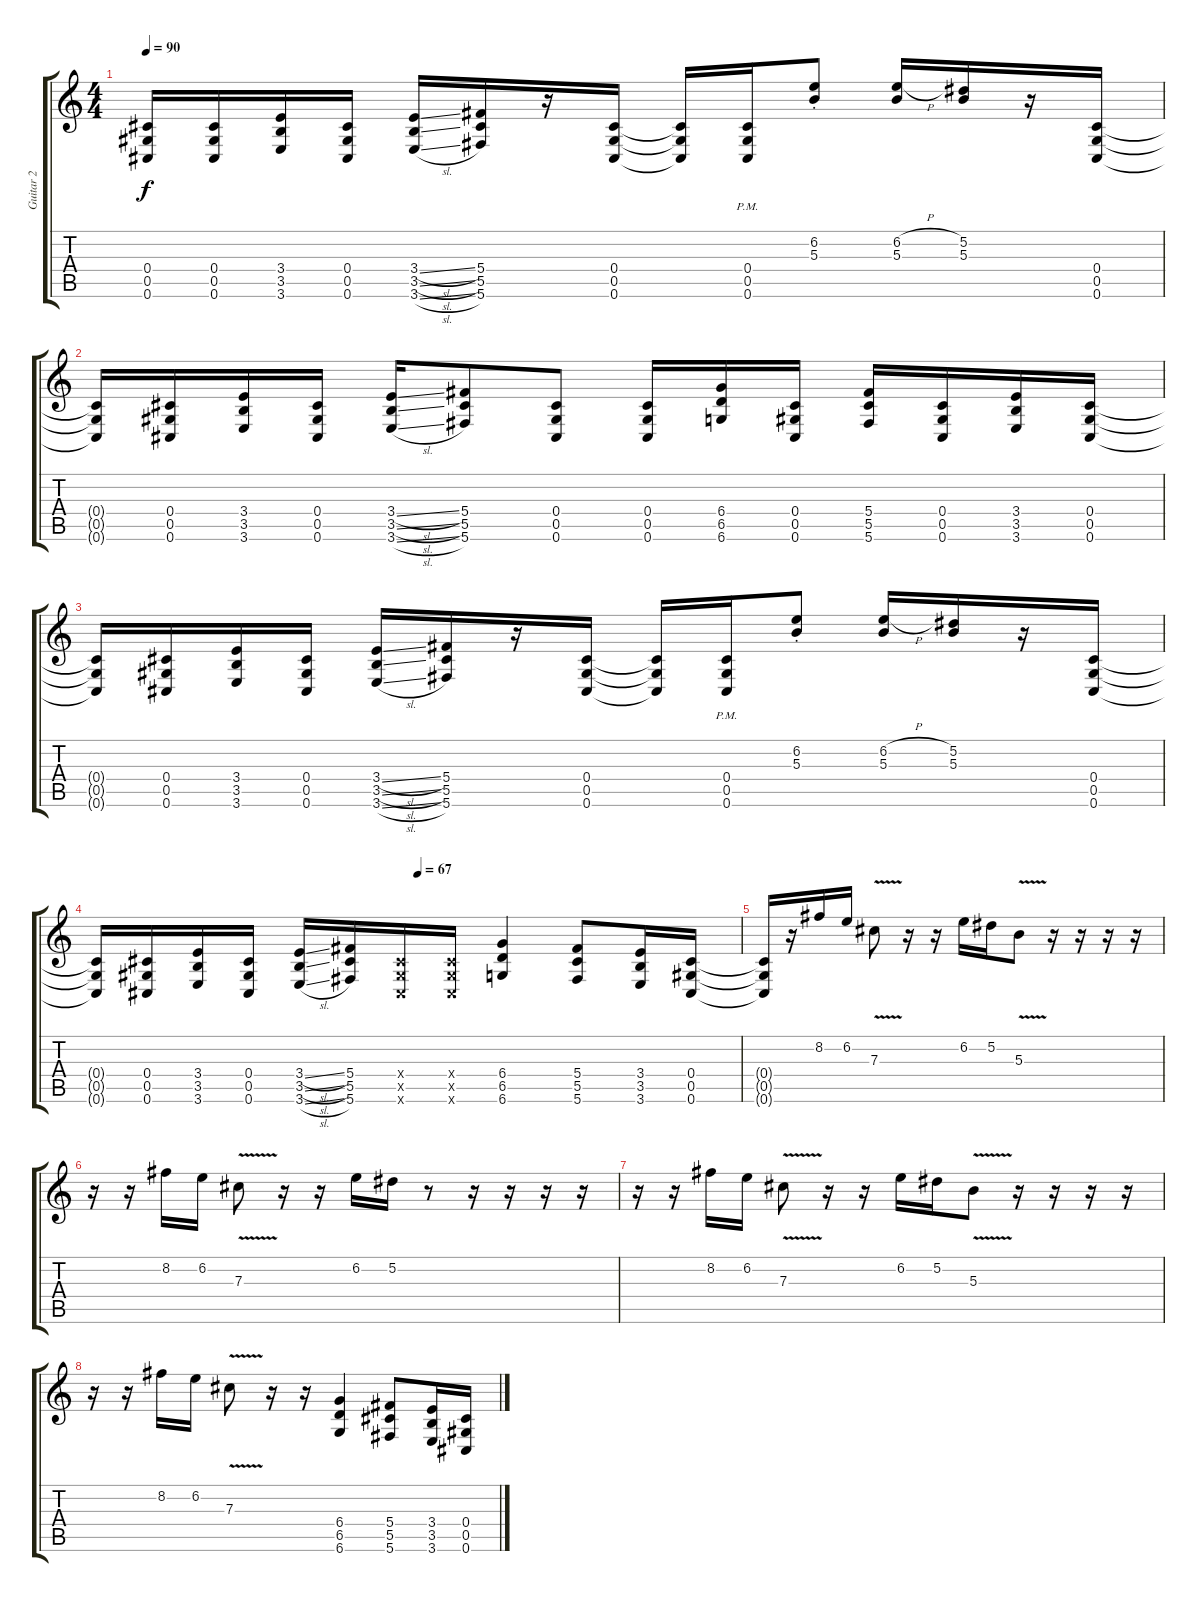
\track ("Guitar 2" "Guitar 2") {instrument overdrivenguitar}
\staff {score tabs}
\tuning (Eb4 Bb3 Gb3 Db3 Ab2 Db2) {hide}
\ts (4 4)
\tempo 90
\clef g2
\ks c
(0.4{t} 0.5{t} 0.6{t}).16{dy f} (0.4 0.5 0.6).16 (3.4 3.5 3.6).16 (0.4 0.5 0.6).16 (3.4{sl} 3.5{sl} 3.6{sl}).16 (5.4 5.5 5.6).16 r.16 (0.4 0.5 0.6).16 (0.4{t} 0.5{t} 0.6{t}).16 (0.4{pm} 0.5{pm} 0.6{pm}).16 (6.2{st} 5.3{st}).8 (6.2{h} 5.3).16 (5.2 5.3).16 r.16 (0.4 0.5 0.6).16 |
(0.4{t} 0.5{t} 0.6{t}).16 (0.4 0.5 0.6).16 (3.4 3.5 3.6).16 (0.4 0.5 0.6).16 (3.4{sl} 3.5{sl} 3.6{sl}).16 (5.4 5.5 5.6).8 (0.4 0.5 0.6).8 (0.4 0.5 0.6).16 (6.4 6.5 6.6).16 (0.4 0.5 0.6).16 (5.4 5.5 5.6).16 (0.4 0.5 0.6).16 (3.4 3.5 3.6).16 (0.4 0.5 0.6).16 |
(0.4{t} 0.5{t} 0.6{t}).16 (0.4 0.5 0.6).16 (3.4 3.5 3.6).16 (0.4 0.5 0.6).16 (3.4{sl} 3.5{sl} 3.6{sl}).16 (5.4 5.5 5.6).16 r.16 (0.4 0.5 0.6).16 (0.4{t} 0.5{t} 0.6{t}).16 (0.4{pm} 0.5{pm} 0.6{pm}).16 (6.2{st} 5.3{st}).8 (6.2{h} 5.3).16 (5.2 5.3).16 r.16 (0.4 0.5 0.6).16 |
\tempo (67 0.5)
(0.4{t} 0.5{t} 0.6{t}).16 (0.4 0.5 0.6).16 (3.4 3.5 3.6).16 (0.4 0.5 0.6).16 (3.4{sl} 3.5{sl} 3.6{sl}).16 (5.4 5.5 5.6).16 (0.4{x} 0.5{x} 0.6{x}).16 (0.4{x} 0.5{x} 0.6{x}).16 (6.4 6.5 6.6).4 (5.4 5.5 5.6).8 (3.4 3.5 3.6).16 (0.4 0.5 0.6).16 |
(0.4{t} 0.5{t} 0.6{t}).16 r.16 8.2.16 6.2.16 7.3{v}.8 r.16 r.16 6.2.16 5.2.16 5.3{v}.8 r.16 r.16 r.16 r.16 |
r.16 r.16 8.2.16 6.2.16 7.3{v}.8 r.16 r.16 6.2.16 5.2.16 r.8 r.16 r.16 r.16 r.16 |
r.16 r.16 8.2.16 6.2.16 7.3{v}.8 r.16 r.16 6.2.16 5.2.16 5.3{v}.8 r.16 r.16 r.16 r.16 |
r.16 r.16 8.2.16 6.2.16 7.3{v}.8 r.16 r.16 (6.4 6.5 6.6).4 (5.4 5.5 5.6).8 (3.4 3.5 3.6).16 (0.4 0.5 0.6).16
